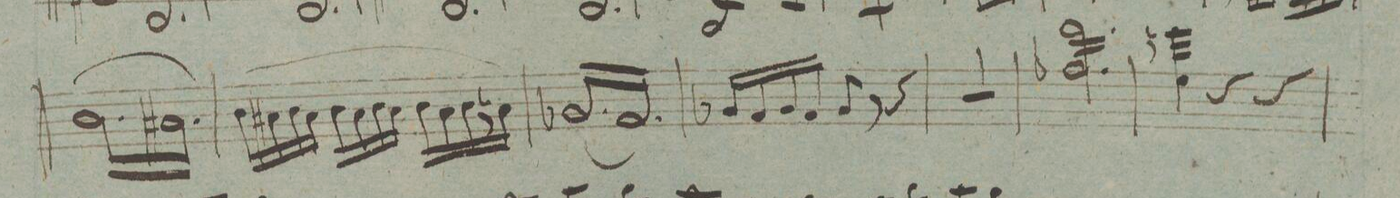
**kern
*I"Fagotti
*clefF4
*k[f#]
*M3/4
*tremolo
(16D\LL
16C#X\
16D\
16C#X\
16D\
16C#X\
16D\
16C#X\
16D\
16C#X\
16D\
16C#X\JJ)
*Xtremolo
=86
(16D\LL
16C#X\
16D\
16C#\JJ
16D\LL
16C#\
16D\
16C#\JJ
16D\LL
16C#\
16D\
16Cn\JJ)
=87
*tremolo
(16BB-X/LL
16AA/
16BB-/
16AA/
16BB-/
16AA/
16BB-/
16AA/
16BB-/
16AA/
16BB-/
16AA/JJ)
*Xtremolo
=88
16BB-X/LL
16AA/
16BB-/
16AA/JJ
8BB-/
8r
4r
=89
2.r
=90
2.f# 2.A-X\
=91
4gn 4G\
4r
4r
=92
*-
